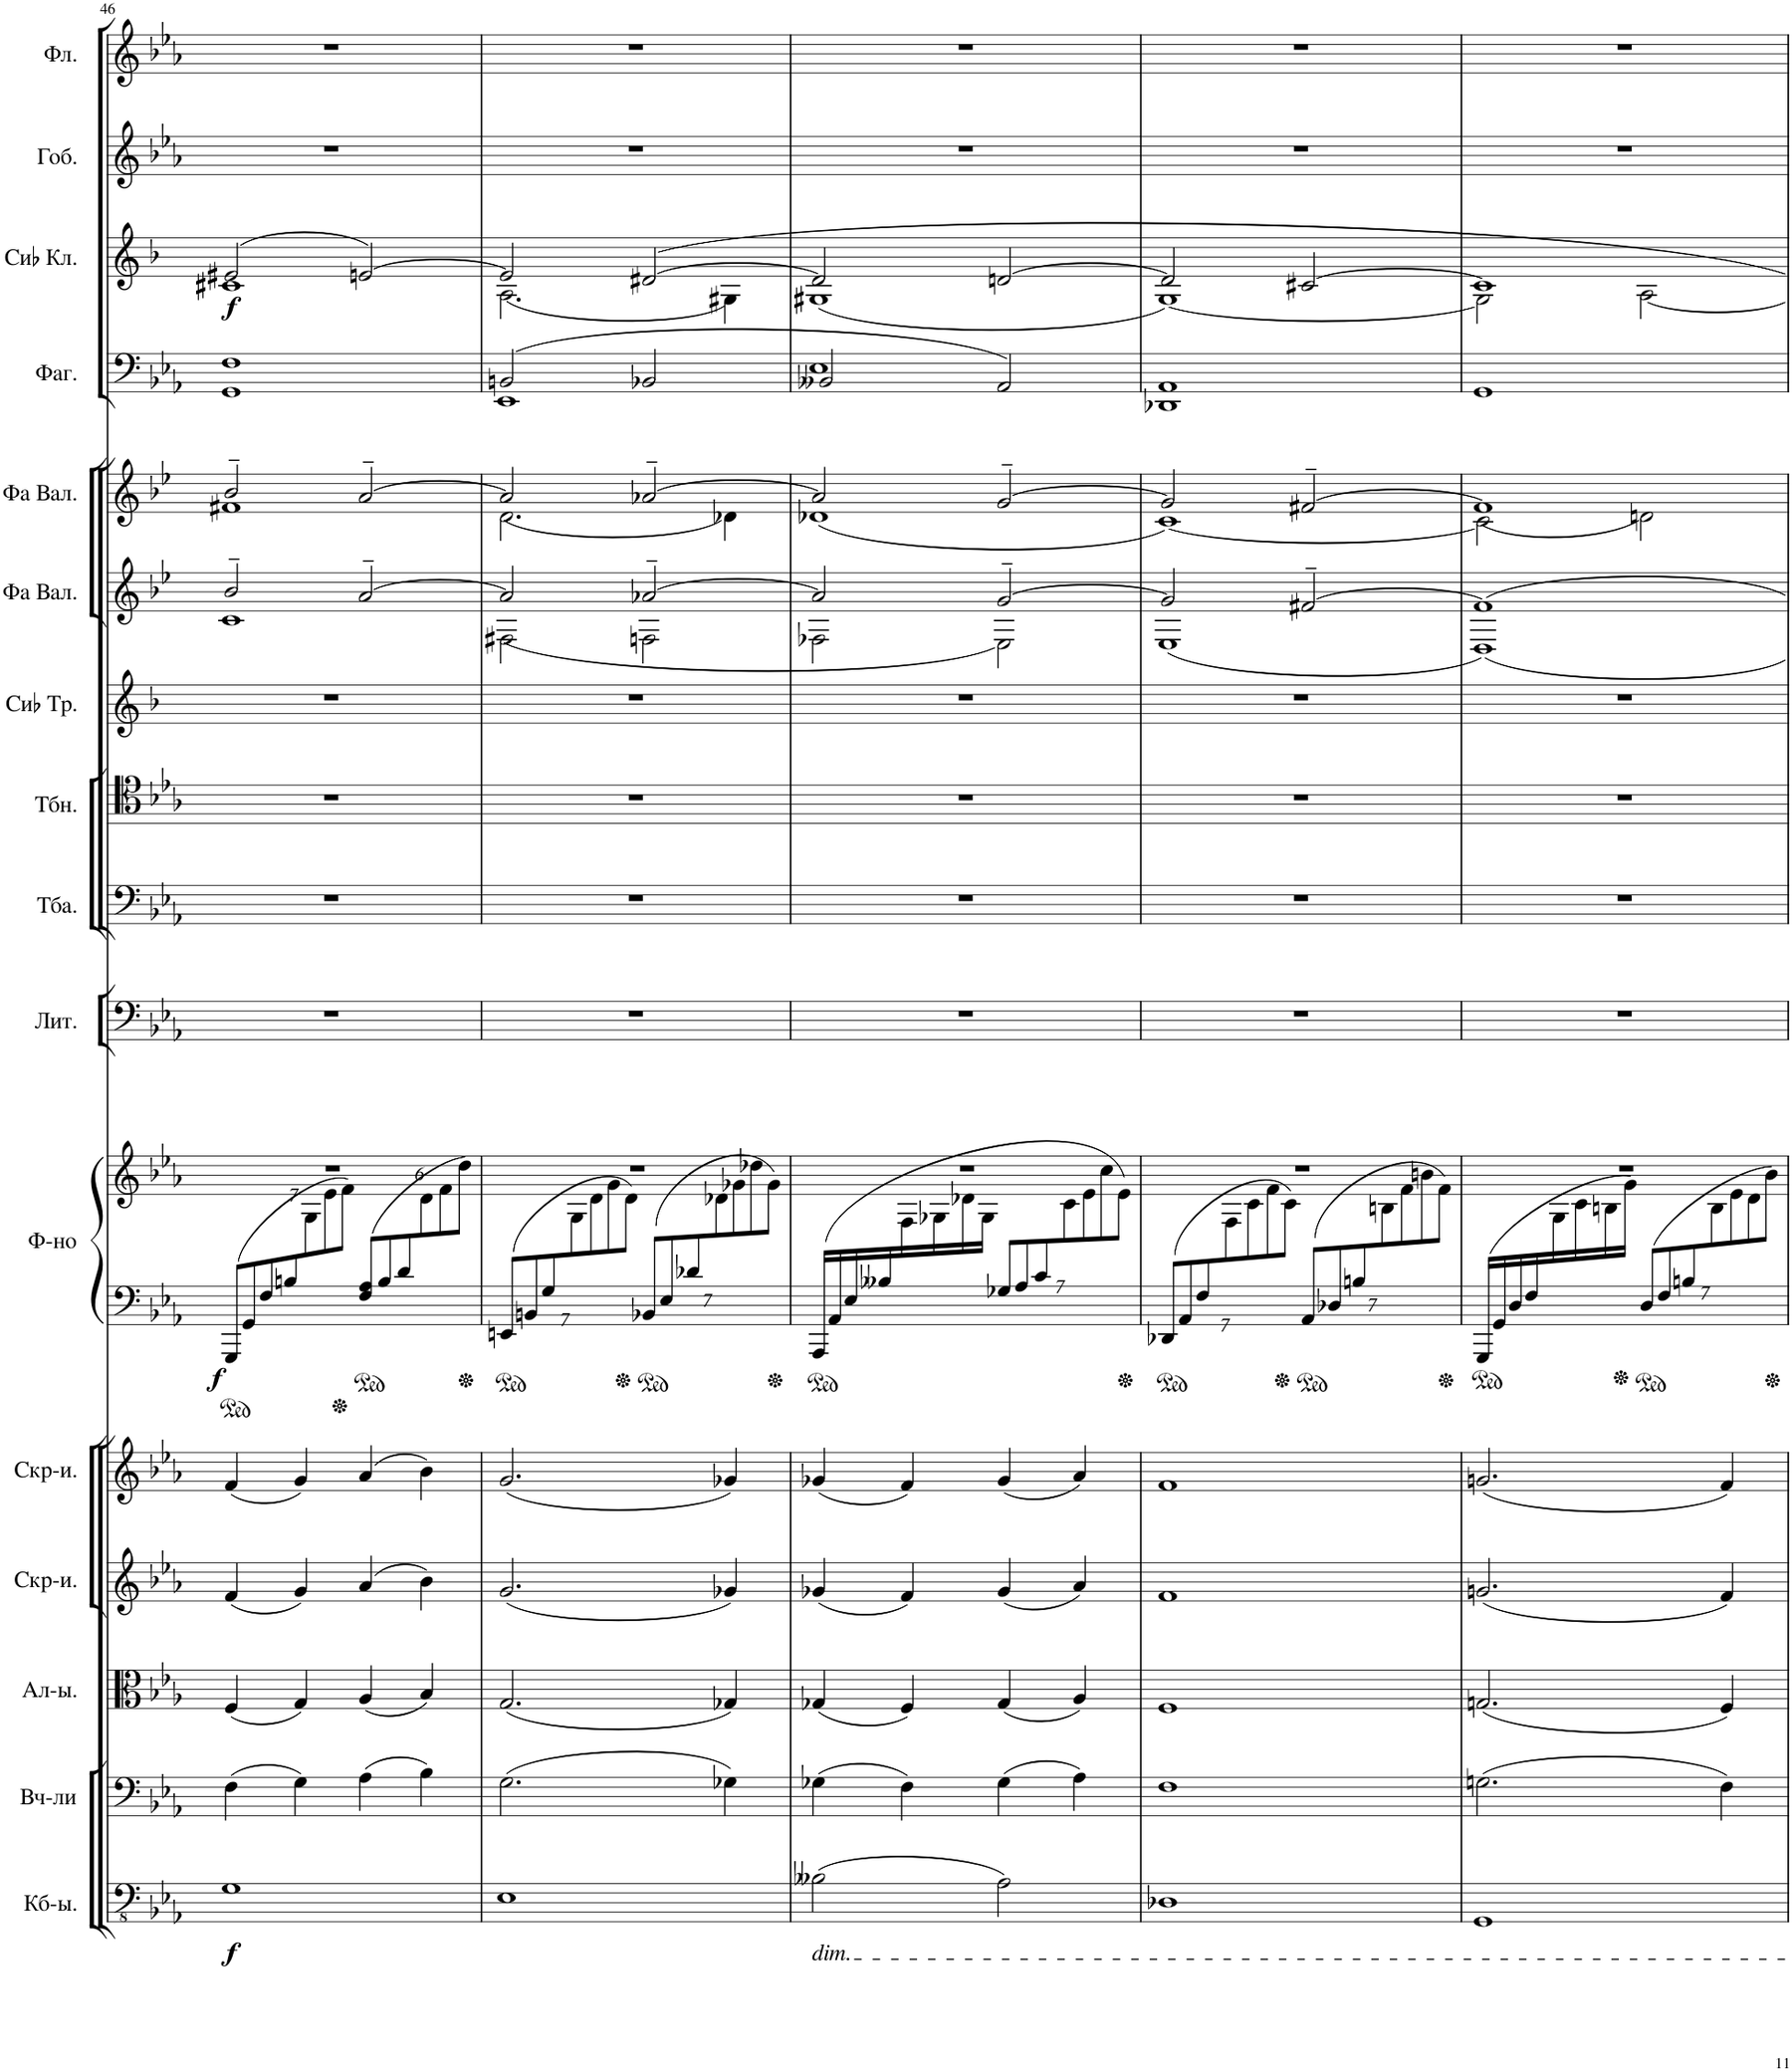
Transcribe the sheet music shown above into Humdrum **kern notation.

**kern	**dynam	**kern	**kern	**kern	**kern	**kern	**kern	**dynam	**kern	**kern	**kern	**kern	**kern	**kern	**kern	**kern	**dynam	**kern	**kern
*part16	*part16	*part15	*part14	*part13	*part12	*part11	*part11	*part11	*part10	*part9	*part8	*part7	*part6	*part5	*part4	*part3	*part3	*part2	*part1
*staff17	*staff17	*staff16	*staff15	*staff14	*staff13	*staff12	*staff11	*staff11/12	*staff10	*staff9	*staff8	*staff7	*staff6	*staff5	*staff4	*staff3	*staff3	*staff2	*staff1
*I"Контрабасы	*	*I"Виолончели	*I"Альты	*I"Скрипки	*I"Скрипки	*I"Рояль	*	*	*I"Литавры	*I"Туба	*I"Тромбон	*I"Сиb Труба	*I"Фа Валторна	*I"Фа Валторна	*I"Фагот	*I"Сиb Кларнет	*	*I"Гобой	*I"Флейта
*	*	*	*	*	*	*	*	*	*	*	*	*I'Сиb Тр.	*	*	*	*I'Сиb Кл.	*	*	*
!!LO:PB:g=z
*clefFv4	*	*clefF4	*clefC3	*clefG2	*clefG2	*clefF4	*clefG2	*	*clefF4	*clefF4	*clefC4	*clefG2	*clefG2	*clefG2	*clefF4	*clefG2	*	*clefG2	*clefG2
*	*	*	*	*	*	*	*	*	*	*	*	*Trd1c2	*Trd4c7	*Trd4c7	*	*Trd1c2	*	*	*
*k[b-e-a-]	*	*k[b-e-a-]	*k[b-e-a-]	*k[b-e-a-]	*k[b-e-a-]	*k[b-e-a-]	*k[b-e-a-]	*	*k[b-e-a-]	*k[b-e-a-]	*k[b-e-a-]	*k[b-]	*k[b-e-]	*k[b-e-]	*k[b-e-a-]	*k[b-]	*	*k[b-e-a-]	*k[b-e-a-]
*M2/2	*	*M2/2	*M2/2	*M2/2	*M2/2	*M2/2	*M2/2	*	*M2/2	*M2/2	*M2/2	*M2/2	*M2/2	*M2/2	*M2/2	*M2/2	*	*M2/2	*M2/2
*met(c|)	*	*met(c|)	*met(c|)	*met(c|)	*met(c|)	*met(c|)	*met(c|)	*	*met(c|)	*met(c|)	*met(c|)	*met(c|)	*met(c|)	*met(c|)	*met(c|)	*met(c|)	*	*met(c|)	*met(c|)
*	*	*	*	*	*	*ped	*	*	*	*	*	*	*	*	*	*	*	*	*
*	*	*	*	*	*	*Xbrackettup	*	*	*	*	*	*	*	*	*	*	*	*	*
=46	=46	=46	=46	=46	=46	=46	=46	=46	=46	=46	=46	=46	=46	=46	=46	=46	=46	=46	=46
*	*	*	*	*	*	*	*^	*	*	*	*	*	*^	*^	*	*^	*	*	*
!	!LO:DY:b	!	!	!	!	!	!	!	!LO:DY:b=2	!	!	!	!	!	!	!	!	!	!	!	!LO:DY:b	!	!
1GG	f	(4F\	(4F/	(4f/	(4f/	(14GGG/L	1r	7%2ryy	f	1r	1r	1r	1r	2b-~/	1c	2b-~/	1f#X	1GG 1F	(2e#X/	1c#X	f	1r	1r
.	.	.	.	.	.	14GG/	.	.	.	.	.	.	.	.	.	.	.	.	.	.	.	.	.
.	.	.	.	.	.	14F/	.	.	.	.	.	.	.	.	.	.	.	.	.	.	.	.	.
.	.	.	.	.	.	14Bn/	.	.	.	.	.	.	.	.	.	.	.	.	.	.	.	.	.
.	.	4G\)	4G/)	4g/)	4g/)	.	.	.	.	.	.	.	.	.	.	.	.	.	.	.	.	.	.
.	.	.	.	.	.	7.ryy	.	14G\	.	.	.	.	.	.	.	.	.	.	.	.	.	.	.
.	.	.	.	.	.	.	.	14e-\	.	.	.	.	.	.	.	.	.	.	.	.	.	.	.
.	.	.	.	.	.	.	.	14f\J)	.	.	.	.	.	.	.	.	.	.	.	.	.	.	.
*	*	*	*	*	*	*ped	*	*	*	*	*	*	*	*	*	*	*	*	*	*	*	*	*
.	.	(4A-\	(4A-/	(4a-/	(4a-/	(12F/ 12A-/L	.	4ryy	.	.	.	.	.	[2a~/	.	[2a~/	.	.	[2en/)	.	.	.	.
.	.	.	.	.	.	12B/	.	.	.	.	.	.	.	.	.	.	.	.	.	.	.	.	.
.	.	.	.	.	.	12d/	.	.	.	.	.	.	.	.	.	.	.	.	.	.	.	.	.
.	.	4B-\)	4B-/)	4b-\)	4b-\)	4ryy	.	12d\	.	.	.	.	.	.	.	.	.	.	.	.	.	.	.
.	.	.	.	.	.	.	.	12f\	.	.	.	.	.	.	.	.	.	.	.	.	.	.	.
.	.	.	.	.	.	.	.	12dd\J)	.	.	.	.	.	.	.	.	.	.	.	.	.	.	.
=47	=47	=47	=47	=47	=47	=47	=47	=47	=47	=47	=47	=47	=47	=47	=47	=47	=47	=47	=47	=47	=47	=47	=47
*	*	*	*	*	*	*ped	*	*	*	*	*	*	*	*	*	*	*	*	*	*	*	*	*
*	*	*	*	*	*	*	*Xped	*	*	*	*	*	*	*	*	*	*	*	*	*	*	*	*
*	*	*	*	*	*	*	*	*	*	*	*	*	*	*	*	*	*	*^	*	*	*	*	*
1EE-	.	(2.G\	(2.G/	(2.g/	(2.g/	(14EEn/L	1r	7.ryy	.	1r	1r	1r	1r	2a/]	(2F#X\	2a/]	(2.d\	(2BBn/	1EE-	2e/]	(2.A\	.	1r	1r
.	.	.	.	.	.	14BBn/	.	.	.	.	.	.	.	.	.	.	.	.	.	.	.	.	.	.
.	.	.	.	.	.	14G/	.	.	.	.	.	.	.	.	.	.	.	.	.	.	.	.	.	.
.	.	.	.	.	.	7%2ryy	.	14G\	.	.	.	.	.	.	.	.	.	.	.	.	.	.	.	.
.	.	.	.	.	.	.	.	14d\	.	.	.	.	.	.	.	.	.	.	.	.	.	.	.	.
.	.	.	.	.	.	.	.	14g\	.	.	.	.	.	.	.	.	.	.	.	.	.	.	.	.
.	.	.	.	.	.	.	.	14d\J)	.	.	.	.	.	.	.	.	.	.	.	.	.	.	.	.
*	*	*	*	*	*	*ped	*	*	*	*	*	*	*	*	*	*	*	*	*	*	*	*	*	*
*	*	*	*	*	*	*	*Xped	*	*	*	*	*	*	*	*	*	*	*	*	*	*	*	*	*
.	.	.	.	.	.	(14BB-X/L	.	7.ryy	.	.	.	.	.	[2a-X~/	2Fn\	[2a-X~/	.	2BB-X/	.	[2d#X/	.	.	.	.
.	.	.	.	.	.	14E-/	.	.	.	.	.	.	.	.	.	.	.	.	.	.	.	.	.	.
.	.	.	.	.	.	14d-X/	.	.	.	.	.	.	.	.	.	.	.	.	.	.	.	.	.	.
.	.	.	.	.	.	7%2ryy	.	14d-X\	.	.	.	.	.	.	.	.	.	.	.	.	.	.	.	.
.	.	4G-X\)	4G-X/)	4g-X/)	4g-X/)	.	.	.	.	.	.	.	.	.	.	.	4d-X\)	.	.	.	4G#X\)	.	.	.
.	.	.	.	.	.	.	.	14g-X\	.	.	.	.	.	.	.	.	.	.	.	.	.	.	.	.
.	.	.	.	.	.	.	.	14dd-X\	.	.	.	.	.	.	.	.	.	.	.	.	.	.	.	.
.	.	.	.	.	.	.	.	14g-\J)	.	.	.	.	.	.	.	.	.	.	.	.	.	.	.	.
=48	=48	=48	=48	=48	=48	=48	=48	=48	=48	=48	=48	=48	=48	=48	=48	=48	=48	=48	=48	=48	=48	=48	=48	=48
*	*	*	*	*	*	*ped	*	*	*	*	*	*	*	*	*	*	*	*	*	*	*	*	*	*
*	*	*	*	*	*	*	*Xped	*	*	*	*	*	*	*	*	*	*	*	*	*	*	*	*	*
!LO:TX:b:i:t=dim.	!	!	!	!	!	!	!	!	!	!	!	!	!	!	!	!	!	!	!	!	!	!	!	!
(2BB--X\	.	(4G-X\	(4G-X/	(4g-X/	(4g-X/	(16AAA-/LL	1r	4ryy	.	1r	1r	1r	1r	2a-/]	2F-X\	2a-/]	(1d-X	2BB--X/	1E-	2d#/]	(1G#X	.	1r	1r
.	.	.	.	.	.	16AA-/	.	.	.	.	.	.	.	.	.	.	.	.	.	.	.	.	.	.
.	.	.	.	.	.	16E-/	.	.	.	.	.	.	.	.	.	.	.	.	.	.	.	.	.	.
.	.	.	.	.	.	16B--X/	.	.	.	.	.	.	.	.	.	.	.	.	.	.	.	.	.	.
.	.	4F\)	4F/)	4f/)	4f/)	4ryy	.	16F\	.	.	.	.	.	.	.	.	.	.	.	.	.	.	.	.
.	.	.	.	.	.	.	.	16G-X\	.	.	.	.	.	.	.	.	.	.	.	.	.	.	.	.
.	.	.	.	.	.	.	.	16d-X\	.	.	.	.	.	.	.	.	.	.	.	.	.	.	.	.
.	.	.	.	.	.	.	.	16G-\JJ	.	.	.	.	.	.	.	.	.	.	.	.	.	.	.	.
2AA-\)	.	(4G-\	(4G-/	(4g-/	(4g-/	14G-X/L	.	7.ryy	.	.	.	.	.	[2g~/	2E-\)	[2g~/	.	2AA-/)	.	[2dn/	.	.	.	.
.	.	.	.	.	.	14A-/	.	.	.	.	.	.	.	.	.	.	.	.	.	.	.	.	.	.
.	.	.	.	.	.	14c/	.	.	.	.	.	.	.	.	.	.	.	.	.	.	.	.	.	.
.	.	.	.	.	.	7%2ryy	.	14c\	.	.	.	.	.	.	.	.	.	.	.	.	.	.	.	.
.	.	4A-\)	4A-/)	4a-/)	4a-/)	.	.	.	.	.	.	.	.	.	.	.	.	.	.	.	.	.	.	.
.	.	.	.	.	.	.	.	14e-\	.	.	.	.	.	.	.	.	.	.	.	.	.	.	.	.
.	.	.	.	.	.	.	.	14cc\	.	.	.	.	.	.	.	.	.	.	.	.	.	.	.	.
.	.	.	.	.	.	.	.	14e-\J)	.	.	.	.	.	.	.	.	.	.	.	.	.	.	.	.
*	*	*	*	*	*	*	*	*	*	*	*	*	*	*	*	*	*	*v	*v	*	*	*	*	*
=49	=49	=49	=49	=49	=49	=49	=49	=49	=49	=49	=49	=49	=49	=49	=49	=49	=49	=49	=49	=49	=49	=49	=49
*	*	*	*	*	*	*ped	*	*	*	*	*	*	*	*	*	*	*	*	*	*	*	*	*
*	*	*	*	*	*	*	*Xped	*	*	*	*	*	*	*	*	*	*	*	*	*	*	*	*
1DD-X	.	1F	1F	1f	1f	(14DD-X/L	1r	7.ryy	.	1r	1r	1r	1r	2g/]	(1E-	2g/]	[1c)	1DD-X 1AA-	2d/]	[1G)	.	1r	1r
.	.	.	.	.	.	14AA-/	.	.	.	.	.	.	.	.	.	.	.	.	.	.	.	.	.
.	.	.	.	.	.	14F/	.	.	.	.	.	.	.	.	.	.	.	.	.	.	.	.	.
.	.	.	.	.	.	7%2ryy	.	14F\	.	.	.	.	.	.	.	.	.	.	.	.	.	.	.
.	.	.	.	.	.	.	.	14c\	.	.	.	.	.	.	.	.	.	.	.	.	.	.	.
.	.	.	.	.	.	.	.	14f\	.	.	.	.	.	.	.	.	.	.	.	.	.	.	.
.	.	.	.	.	.	.	.	14c\J)	.	.	.	.	.	.	.	.	.	.	.	.	.	.	.
*	*	*	*	*	*	*ped	*	*	*	*	*	*	*	*	*	*	*	*	*	*	*	*	*
*	*	*	*	*	*	*	*Xped	*	*	*	*	*	*	*	*	*	*	*	*	*	*	*	*
.	.	.	.	.	.	(14AA-/L	.	7.ryy	.	.	.	.	.	[2f#X~/	.	[2f#X~/	.	.	[2c#X/	.	.	.	.
.	.	.	.	.	.	14D-X/	.	.	.	.	.	.	.	.	.	.	.	.	.	.	.	.	.
.	.	.	.	.	.	14Bn/	.	.	.	.	.	.	.	.	.	.	.	.	.	.	.	.	.
.	.	.	.	.	.	7%2ryy	.	14Bn\	.	.	.	.	.	.	.	.	.	.	.	.	.	.	.
.	.	.	.	.	.	.	.	14f\	.	.	.	.	.	.	.	.	.	.	.	.	.	.	.
.	.	.	.	.	.	.	.	14bn\	.	.	.	.	.	.	.	.	.	.	.	.	.	.	.
.	.	.	.	.	.	.	.	14f\J)	.	.	.	.	.	.	.	.	.	.	.	.	.	.	.
=50	=50	=50	=50	=50	=50	=50	=50	=50	=50	=50	=50	=50	=50	=50	=50	=50	=50	=50	=50	=50	=50	=50	=50
*	*	*	*	*	*	*ped	*	*	*	*	*	*	*	*	*	*	*	*	*	*	*	*	*
*	*	*	*	*	*	*	*Xped	*	*	*	*	*	*	*	*	*	*	*	*	*	*	*	*
1GGG	.	(2.Gn\	(2.Gn/	(2.gn/	(2.gn/	(16GGG/LL	1r	4ryy	.	1r	1r	1r	1r	1f#]	1D)	1f#]	(2c\]	1GG	1c#]	2G\]	.	1r	1r
.	.	.	.	.	.	16GG/	.	.	.	.	.	.	.	.	.	.	.	.	.	.	.	.	.
.	.	.	.	.	.	16D/	.	.	.	.	.	.	.	.	.	.	.	.	.	.	.	.	.
.	.	.	.	.	.	16F/	.	.	.	.	.	.	.	.	.	.	.	.	.	.	.	.	.
.	.	.	.	.	.	4ryy	.	16G\	.	.	.	.	.	.	.	.	.	.	.	.	.	.	.
.	.	.	.	.	.	.	.	16c\	.	.	.	.	.	.	.	.	.	.	.	.	.	.	.
.	.	.	.	.	.	.	.	16Bn\	.	.	.	.	.	.	.	.	.	.	.	.	.	.	.
.	.	.	.	.	.	.	.	16g\JJ)	.	.	.	.	.	.	.	.	.	.	.	.	.	.	.
*	*	*	*	*	*	*	*Xped	*	*	*	*	*	*	*	*	*	*	*	*	*	*	*	*
.	.	.	.	.	.	(14D/L	.	7.ryy	.	.	.	.	.	.	.	.	2dn\)	.	.	[2A\	.	.	.
.	.	.	.	.	.	14F/	.	.	.	.	.	.	.	.	.	.	.	.	.	.	.	.	.
.	.	.	.	.	.	14Bn/	.	.	.	.	.	.	.	.	.	.	.	.	.	.	.	.	.
.	.	.	.	.	.	7%2ryy	.	14B\	.	.	.	.	.	.	.	.	.	.	.	.	.	.	.
.	.	4F\)	4F/)	4f/)	4f/)	.	.	.	.	.	.	.	.	.	.	.	.	.	.	.	.	.	.
.	.	.	.	.	.	.	.	14e-\	.	.	.	.	.	.	.	.	.	.	.	.	.	.	.
.	.	.	.	.	.	.	.	14d\	.	.	.	.	.	.	.	.	.	.	.	.	.	.	.
.	.	.	.	.	.	.	.	14b-\J)	.	.	.	.	.	.	.	.	.	.	.	.	.	.	.
*	*	*	*	*	*	*	*	*	*	*	*	*	*	*v	*v	*	*	*	*v	*v	*	*	*
*	*	*	*	*	*	*	*	*	*	*	*	*	*	*	*v	*v	*	*	*	*	*
*	*	*	*	*	*	*	*Xped	*	*	*	*	*	*	*	*	*	*	*	*	*
*	*	*	*	*	*	*	*v	*v	*	*	*	*	*	*	*	*	*	*	*	*
=	=	=	=	=	=	=	=	=	=	=	=	=	=	=	=	=	=	=	=
*-	*-	*-	*-	*-	*-	*-	*-	*-	*-	*-	*-	*-	*-	*-	*-	*-	*-	*-	*-
